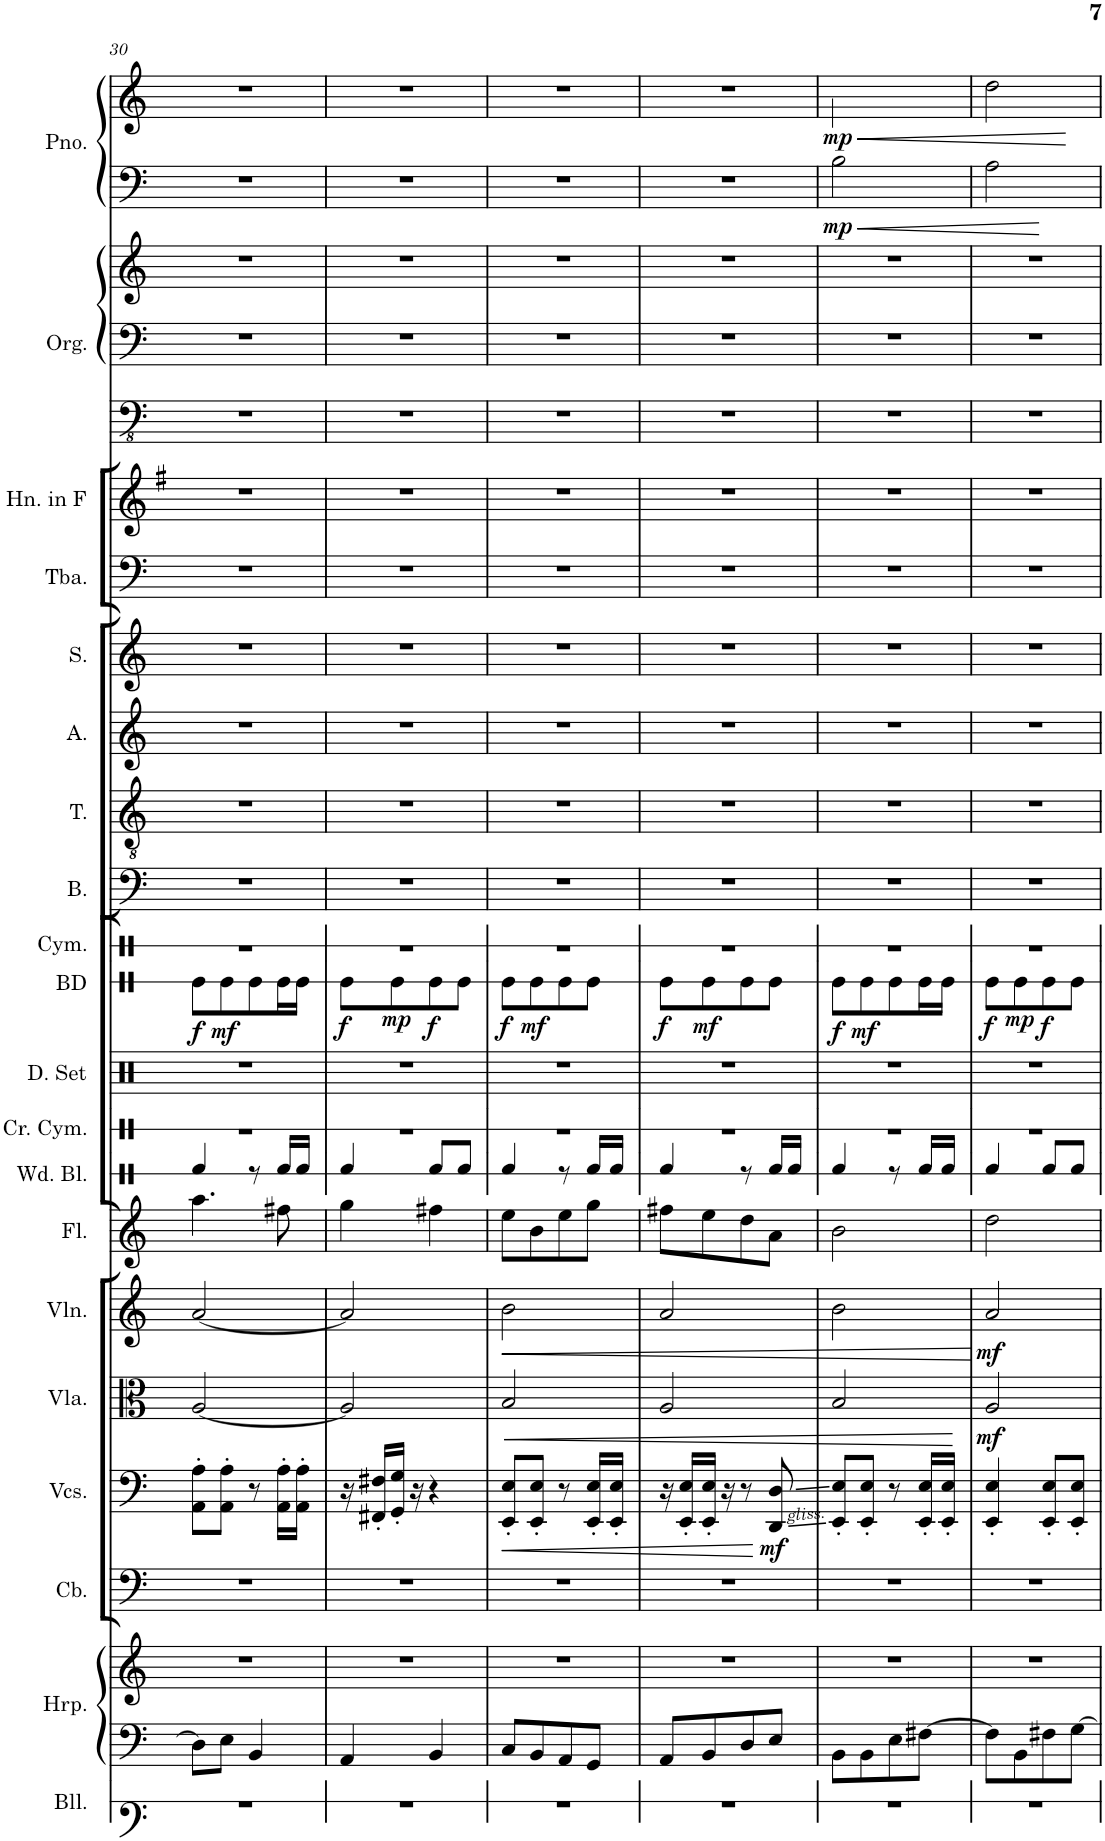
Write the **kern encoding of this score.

**kern	**kern	**kern	**kern	**kern	**dynam	**kern	**dynam	**kern	**dynam	**kern	**kern	**kern	**kern	**kern	**kern	**kern	**kern	**kern	**kern	**kern	**kern	**kern	**kern	**kern	**dynam
*part18	*part17	*part17	*part16	*part15	*part15	*part14	*part14	*part13	*part13	*part12	*part11	*part10	*part9	*part8	*part7	*part6	*part5	*part4	*part3	*part2	*part2	*part2	*part1	*part1	*part1
*staff22	*staff21	*staff20	*staff19	*staff18	*staff18	*staff17	*staff17	*staff16	*staff16	*staff15	*staff14	*staff13	*staff12	*staff11	*staff10	*staff9	*staff8	*staff7	*staff6	*staff5	*staff4	*staff3	*staff2	*staff1	*staff1/2
*I"Bells	*I"Harp	*	*I"Contrabass	*I"Violoncellos	*	*I"Viola	*	*I"Violin	*	*I"Flute	*I"Crash Cymbal	*I"Drumset	*I"Cymbal	*I"Bass	*I"Tenor	*I"Alto	*I"Soprano	*I"Tuba	*I"Horn in F	*I"Pipe Organ	*	*	*I"Piano	*	*
*I'Bll.	*I'Hrp.	*	*I'Cb.	*I'Vcs.	*	*I'Vla.	*	*I'Vln.	*	*I'Fl.	*I'Cr. Cym.	*I'D. Set	*I'Cym.	*I'B.	*I'T.	*I'A.	*I'S.	*I'Tba.	*I'Hn. in F	*I'Org.	*	*	*I'Pno.	*	*
!!LO:PB:g=z
*clefF4	*clefF4	*clefG2	*clefF4	*clefF4	*	*clefC3	*	*clefG2	*	*clefG2	*clefX	*clefX	*clefX	*clefF4	*clefGv2	*clefG2	*clefG2	*clefF4	*clefG2	*clefFv4	*clefF4	*clefG2	*clefF4	*clefG2	*
*	*	*	*Trd7c12	*	*	*	*	*	*	*	*	*	*	*	*	*	*	*	*Trd4c7	*	*	*	*	*	*
*k[]	*k[]	*k[]	*k[]	*k[]	*	*k[]	*	*k[]	*	*k[]	*k[]	*k[]	*k[]	*k[]	*k[]	*k[]	*k[]	*k[]	*k[f#]	*k[]	*k[]	*k[]	*k[]	*k[]	*
*M4/8	*M4/8	*M4/8	*M4/8	*M4/8	*	*M4/8	*	*M4/8	*	*M4/8	*M4/8	*M4/8	*M4/8	*M4/8	*M4/8	*M4/8	*M4/8	*M4/8	*M4/8	*M4/8	*M4/8	*M4/8	*M4/8	*M4/8	*
=30	=30	=30	=30	=30	=30	=30	=30	=30	=30	=30	=30	=30	=30	=30	=30	=30	=30	=30	=30	=30	=30	=30	=30	=30	=30
2r	8D\L]	2r	2r	8AA\' 8A\'L	.	[2A/	.	[2a/	.	4.aa\	2r	2r	2r	2r	2r	2r	2r	2r	2r	2r	2r	2r	2r	2r	.
.	8E\J	.	.	8AA\' 8A\'J	.	.	.	.	.	.	.	.	.	.	.	.	.	.	.	.	.	.	.	.	.
.	4BB/	.	.	8r	.	.	.	.	.	.	.	.	.	.	.	.	.	.	.	.	.	.	.	.	.
.	.	.	.	16AA\' 16A\'LL	.	.	.	.	.	8ff#X\	.	.	.	.	.	.	.	.	.	.	.	.	.	.	.
.	.	.	.	16AA\' 16A\'JJ	.	.	.	.	.	.	.	.	.	.	.	.	.	.	.	.	.	.	.	.	.
=31	=31	=31	=31	=31	=31	=31	=31	=31	=31	=31	=31	=31	=31	=31	=31	=31	=31	=31	=31	=31	=31	=31	=31	=31	=31
2r	4AA/	2r	2r	16r	.	2A/]	.	2a/]	.	4gg\	2r	2r	2r	2r	2r	2r	2r	2r	2r	2r	2r	2r	2r	2r	.
.	.	.	.	16FF#X/' 16F#X/'LL	.	.	.	.	.	.	.	.	.	.	.	.	.	.	.	.	.	.	.	.	.
.	.	.	.	16GG/' 16G/'JJ	.	.	.	.	.	.	.	.	.	.	.	.	.	.	.	.	.	.	.	.	.
.	.	.	.	16r	.	.	.	.	.	.	.	.	.	.	.	.	.	.	.	.	.	.	.	.	.
.	4BB/	.	.	4r	.	.	.	.	.	4ff#X\	.	.	.	.	.	.	.	.	.	.	.	.	.	.	.
=32	=32	=32	=32	=32	=32	=32	=32	=32	=32	=32	=32	=32	=32	=32	=32	=32	=32	=32	=32	=32	=32	=32	=32	=32	=32
!	!	!	!	!	!LO:HP:b	!	!LO:HP:b	!	!LO:HP:b	!	!	!	!	!	!	!	!	!	!	!	!	!	!	!	!
2r	8C/L	2r	2r	8EE/' 8E/'L	<	2B/	<	2b\	<	8ee\L	2r	2r	2r	2r	2r	2r	2r	2r	2r	2r	2r	2r	2r	2r	.
.	8BB/	.	.	8EE/' 8E/'J	.	.	.	.	.	8b\	.	.	.	.	.	.	.	.	.	.	.	.	.	.	.
.	8AA/	.	.	8r	.	.	.	.	.	8ee\	.	.	.	.	.	.	.	.	.	.	.	.	.	.	.
.	8GG/J	.	.	16EE/' 16E/'LL	.	.	.	.	.	8gg\J	.	.	.	.	.	.	.	.	.	.	.	.	.	.	.
.	.	.	.	16EE/' 16E/'JJ	.	.	.	.	.	.	.	.	.	.	.	.	.	.	.	.	.	.	.	.	.
=33	=33	=33	=33	=33	=33	=33	=33	=33	=33	=33	=33	=33	=33	=33	=33	=33	=33	=33	=33	=33	=33	=33	=33	=33	=33
2r	8AA/L	2r	2r	16r	.	2A/	.	2a/	.	8ff#X\L	2r	2r	2r	2r	2r	2r	2r	2r	2r	2r	2r	2r	2r	2r	.
.	.	.	.	16EE/' 16E/'LL	.	.	.	.	.	.	.	.	.	.	.	.	.	.	.	.	.	.	.	.	.
.	8BB/	.	.	16EE/' 16E/'JJ	.	.	.	.	.	8ee\	.	.	.	.	.	.	.	.	.	.	.	.	.	.	.
.	.	.	.	16r	.	.	.	.	.	.	.	.	.	.	.	.	.	.	.	.	.	.	.	.	.
.	8D/	.	.	8r	.	.	.	.	.	8dd\	.	.	.	.	.	.	.	.	.	.	.	.	.	.	.
!	!	!	!	!	!LO:DY:n=1:b	!	!	!	!	!	!	!	!	!	!	!	!	!	!	!	!	!	!	!	!
.	8E/J	.	.	8DD/ 8D/	[ mf	.	.	.	.	8a\J	.	.	.	.	.	.	.	.	.	.	.	.	.	.	.
=34	=34	=34	=34	=34	=34	=34	=34	=34	=34	=34	=34	=34	=34	=34	=34	=34	=34	=34	=34	=34	=34	=34	=34	=34	=34
!	!	!	!	!	!	!	!	!	!	!	!	!	!	!	!	!	!	!	!	!	!	!	!	!	!LO:HP:b
!	!	!	!	!	!	!	!	!	!	!	!	!	!	!	!	!	!	!	!	!	!	!	!	!	!LO:DY:n=1:b=2
!	!	!	!	!	!	!	!	!	!	!	!	!	!	!	!	!	!	!	!	!	!	!	!	!	!LO:DY:n=2:b
2r	8BB\L	2r	2r	8EE/' 8E/'L	.	2B/	.	2b\	.	2b\	2r	2r	2r	2r	2r	2r	2r	2r	2r	2r	2r	2r	2B\	2b\	< mp mp
.	8BB\	.	.	8EE/' 8E/'J	.	.	.	.	.	.	.	.	.	.	.	.	.	.	.	.	.	.	.	.	.
.	8E\	.	.	8r	.	.	.	.	.	.	.	.	.	.	.	.	.	.	.	.	.	.	.	.	.
.	[8F#X\J	.	.	16EE/' 16E/'LL	.	.	.	.	.	.	.	.	.	.	.	.	.	.	.	.	.	.	.	.	.
.	.	.	.	16EE/' 16E/'JJ	.	.	.	.	.	.	.	.	.	.	.	.	.	.	.	.	.	.	.	.	.
.	.	.	.	.	.	.	[	.	[	.	.	.	.	.	.	.	.	.	.	.	.	.	.	.	.
=35	=35	=35	=35	=35	=35	=35	=35	=35	=35	=35	=35	=35	=35	=35	=35	=35	=35	=35	=35	=35	=35	=35	=35	=35	=35
!	!	!	!	!	!	!	!LO:DY:b	!	!LO:DY:b	!	!	!	!	!	!	!	!	!	!	!	!	!	!	!	!
2r	8F#\L]	2r	2r	4EE/' 4E/'	.	2A/	mf	2a/	mf	2dd\	2r	2r	2r	2r	2r	2r	2r	2r	2r	2r	2r	2r	2A\	2dd\	.
.	8BB\	.	.	.	.	.	.	.	.	.	.	.	.	.	.	.	.	.	.	.	.	.	.	.	.
.	8F#X\	.	.	8EE/' 8E/'L	.	.	.	.	.	.	.	.	.	.	.	.	.	.	.	.	.	.	.	.	.
.	[8G\J	.	.	8EE/' 8E/'J	.	.	.	.	.	.	.	.	.	.	.	.	.	.	.	.	.	.	.	.	.
.	.	.	.	.	.	.	.	.	.	.	.	.	.	.	.	.	.	.	.	.	.	.	.	.	[
=	=	=	=	=	=	=	=	=	=	=	=	=	=	=	=	=	=	=	=	=	=	=	=	=	=
*-	*-	*-	*-	*-	*-	*-	*-	*-	*-	*-	*-	*-	*-	*-	*-	*-	*-	*-	*-	*-	*-	*-	*-	*-	*-
